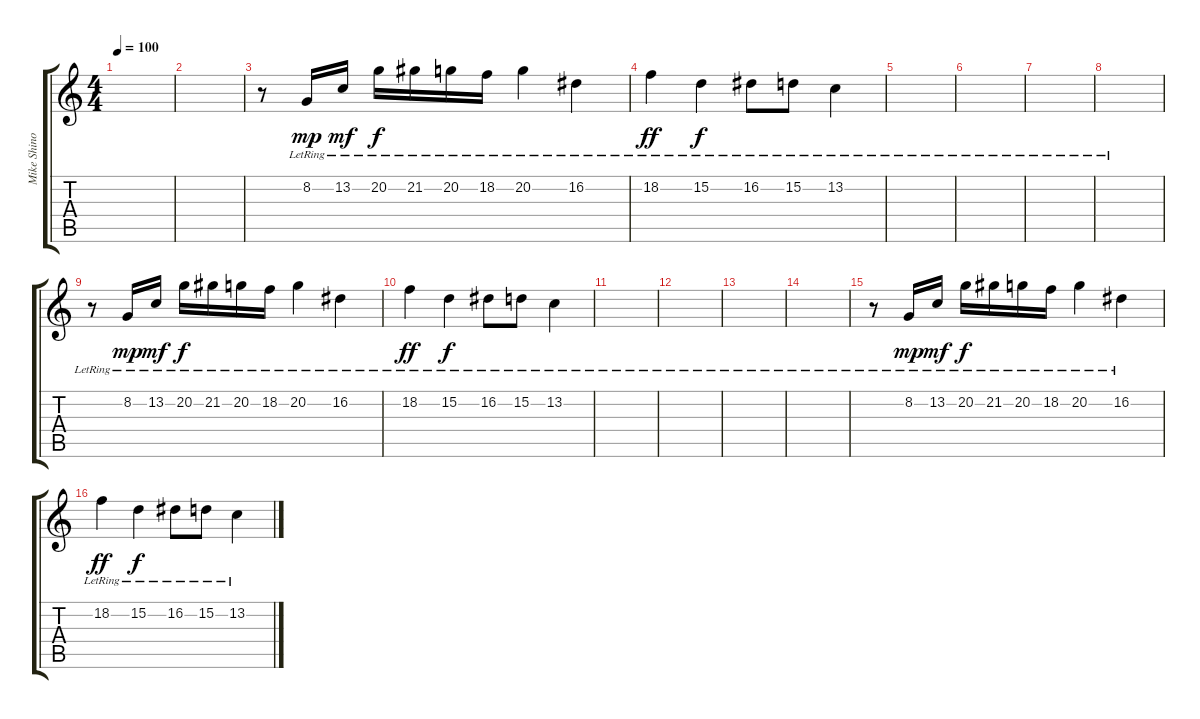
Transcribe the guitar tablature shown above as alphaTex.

\track ("Mike Shinoda - Piano (right hand)" "Mike Shino") {instrument acousticgrandpiano}
\staff {score tabs}
\tuning (Ab4 B3 G3 D3 A2 E2) {hide}
\ts (4 4)
\tempo 100
\clef g2
\ks c
|
|
r.8 8.2{lr}.16{dy mp} 13.2{lr}.16{dy mf} 20.2{lr}.16{dy f} 21.2{lr}.16 20.2{lr}.16 18.2{lr}.16 20.2{lr}.4 16.2{lr}.4 |
18.2{lr}.4{dy ff} 15.2{lr}.4{dy f} 16.2{lr}.8 15.2{lr}.8 13.2{lr}.4 |
|
|
|
|
r.8 8.2{lr}.16{dy mp} 13.2{lr}.16{dy mf} 20.2{lr}.16{dy f} 21.2{lr}.16 20.2{lr}.16 18.2{lr}.16 20.2{lr}.4 16.2{lr}.4 |
18.2{lr}.4{dy ff} 15.2{lr}.4{dy f} 16.2{lr}.8 15.2{lr}.8 13.2{lr}.4 |
|
|
|
|
r.8 8.2{lr}.16{dy mp} 13.2{lr}.16{dy mf} 20.2{lr}.16{dy f} 21.2{lr}.16 20.2{lr}.16 18.2{lr}.16 20.2{lr}.4 16.2{lr}.4 |
18.2{lr}.4{dy ff} 15.2{lr}.4{dy f} 16.2{lr}.8 15.2{lr}.8 13.2{lr}.4
